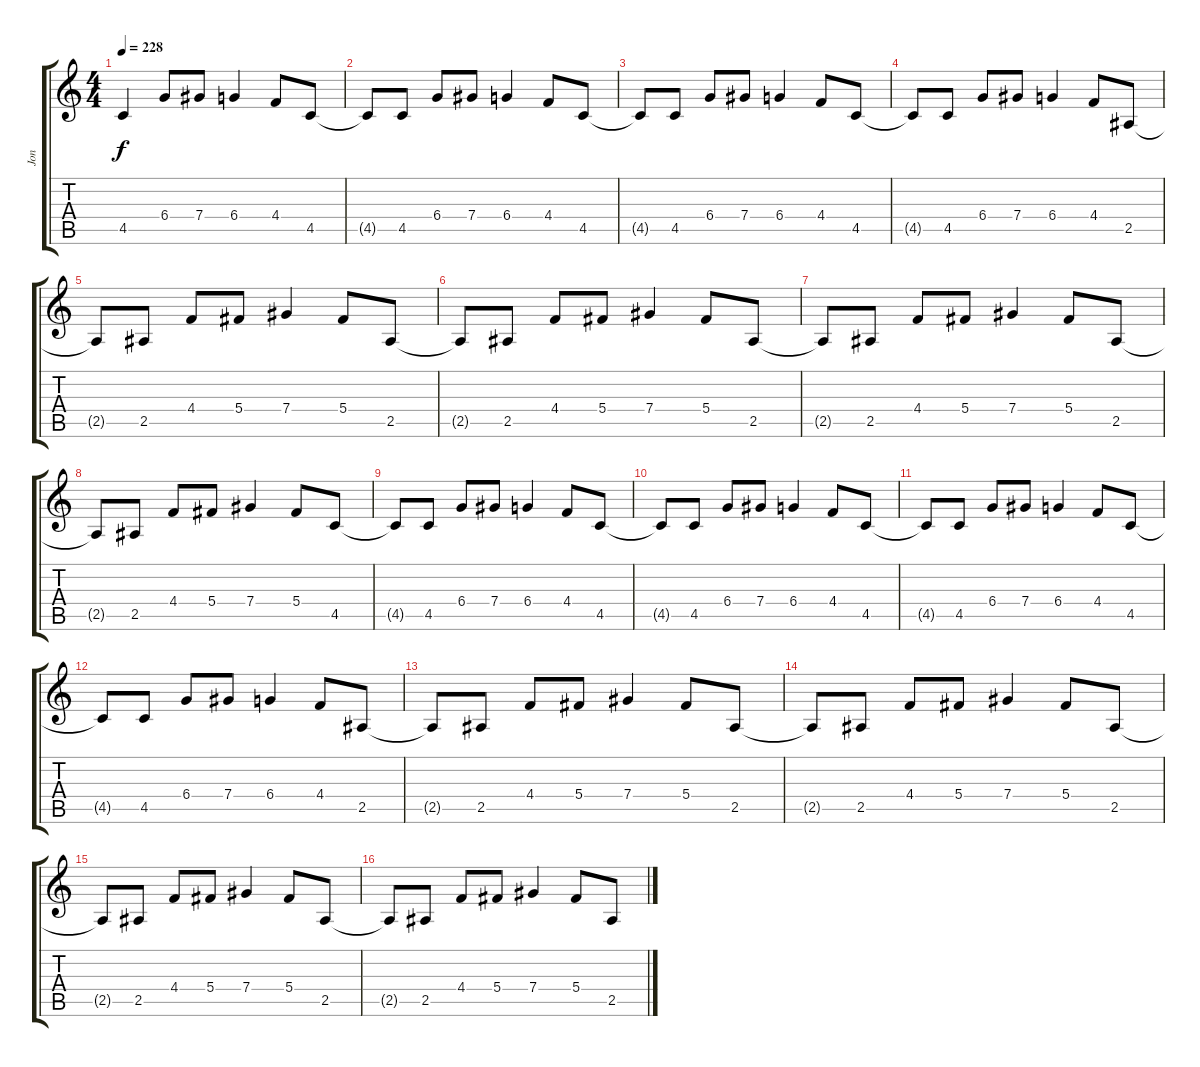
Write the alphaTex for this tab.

\track ("Jon" "Jon") {instrument distortionguitar}
\staff {score tabs}
\tuning (Eb4 Bb3 Gb3 Db3 Ab2 Eb2) {hide}
\ts (4 4)
\tempo 228
\clef g2
\ks c
4.5.4{dy f} 6.4.8 7.4.8 6.4.4 4.4.8 4.5.8 |
4.5{t}.8 4.5.8 6.4.8 7.4.8 6.4.4 4.4.8 4.5.8 |
4.5{t}.8 4.5.8 6.4.8 7.4.8 6.4.4 4.4.8 4.5.8 |
4.5{t}.8 4.5.8 6.4.8 7.4.8 6.4.4 4.4.8 2.5.8 |
2.5{t}.8 2.5.8 4.4.8 5.4.8 7.4.4 5.4.8 2.5.8 |
2.5{t}.8 2.5.8 4.4.8 5.4.8 7.4.4 5.4.8 2.5.8 |
2.5{t}.8 2.5.8 4.4.8 5.4.8 7.4.4 5.4.8 2.5.8 |
2.5{t}.8 2.5.8 4.4.8 5.4.8 7.4.4 5.4.8 4.5.8 |
4.5{t}.8 4.5.8 6.4.8 7.4.8 6.4.4 4.4.8 4.5.8 |
4.5{t}.8 4.5.8 6.4.8 7.4.8 6.4.4 4.4.8 4.5.8 |
4.5{t}.8 4.5.8 6.4.8 7.4.8 6.4.4 4.4.8 4.5.8 |
4.5{t}.8 4.5.8 6.4.8 7.4.8 6.4.4 4.4.8 2.5.8 |
2.5{t}.8 2.5.8 4.4.8 5.4.8 7.4.4 5.4.8 2.5.8 |
2.5{t}.8 2.5.8 4.4.8 5.4.8 7.4.4 5.4.8 2.5.8 |
2.5{t}.8 2.5.8 4.4.8 5.4.8 7.4.4 5.4.8 2.5.8 |
2.5{t}.8 2.5.8 4.4.8 5.4.8 7.4.4 5.4.8 2.5.8
